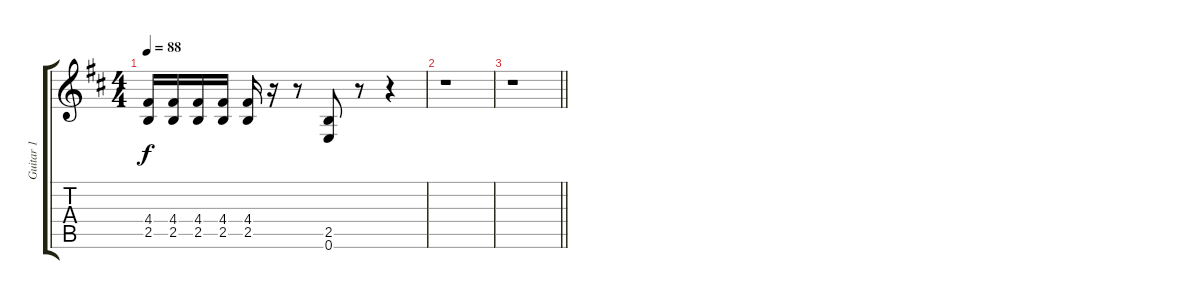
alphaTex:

\track ("Guitar 1" "Guitar 1") {instrument distortionguitar}
\staff {score tabs}
\tuning (E4 B3 G3 D3 A2 E2) {hide}
\ts (4 4)
\tempo 88
\clef g2
\ks bminor
(4.4 2.5).16{dy f beam merge} (4.4 2.5).16 (4.4 2.5).16 (4.4 2.5).16 (4.4 2.5).16 r.16{beam merge} r.8 (2.5 0.6).8 r.8{beam merge} r.4 |
r.1 |
\barLineRight lightlight
r.1
